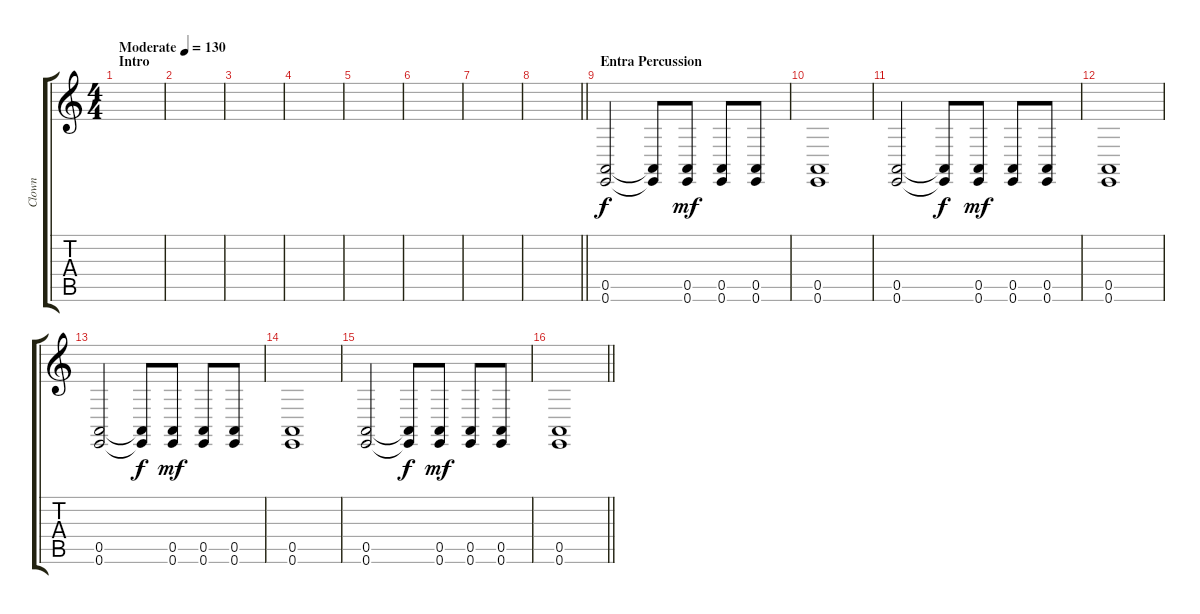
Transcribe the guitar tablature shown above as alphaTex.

\track ("Clown" "Clown") {instrument melodictom}
\staff {score tabs}
\tuning (E4 B3 G3 D3 A2 E2) {hide}
\ts (4 4)
\section ("" "Intro")
\tempo (130 "Moderate")
\clef g2
\ks c
|
|
|
|
|
|
|
\barLineRight lightlight
|
\section ("" "Entra Percussion")
(0.5 0.6).2 (0.5{t} 0.6{t}).8{dy f} (0.5 0.6).8{dy mf} (0.5 0.6).8 (0.5 0.6).8 |
(0.5 0.6).1 |
(0.5 0.6).2 (0.5{t} 0.6{t}).8{dy f} (0.5 0.6).8{dy mf} (0.5 0.6).8 (0.5 0.6).8 |
(0.5 0.6).1 |
(0.5 0.6).2 (0.5{t} 0.6{t}).8{dy f} (0.5 0.6).8{dy mf} (0.5 0.6).8 (0.5 0.6).8 |
(0.5 0.6).1 |
(0.5 0.6).2 (0.5{t} 0.6{t}).8{dy f} (0.5 0.6).8{dy mf} (0.5 0.6).8 (0.5 0.6).8 |
\barLineRight lightlight
(0.5 0.6).1
